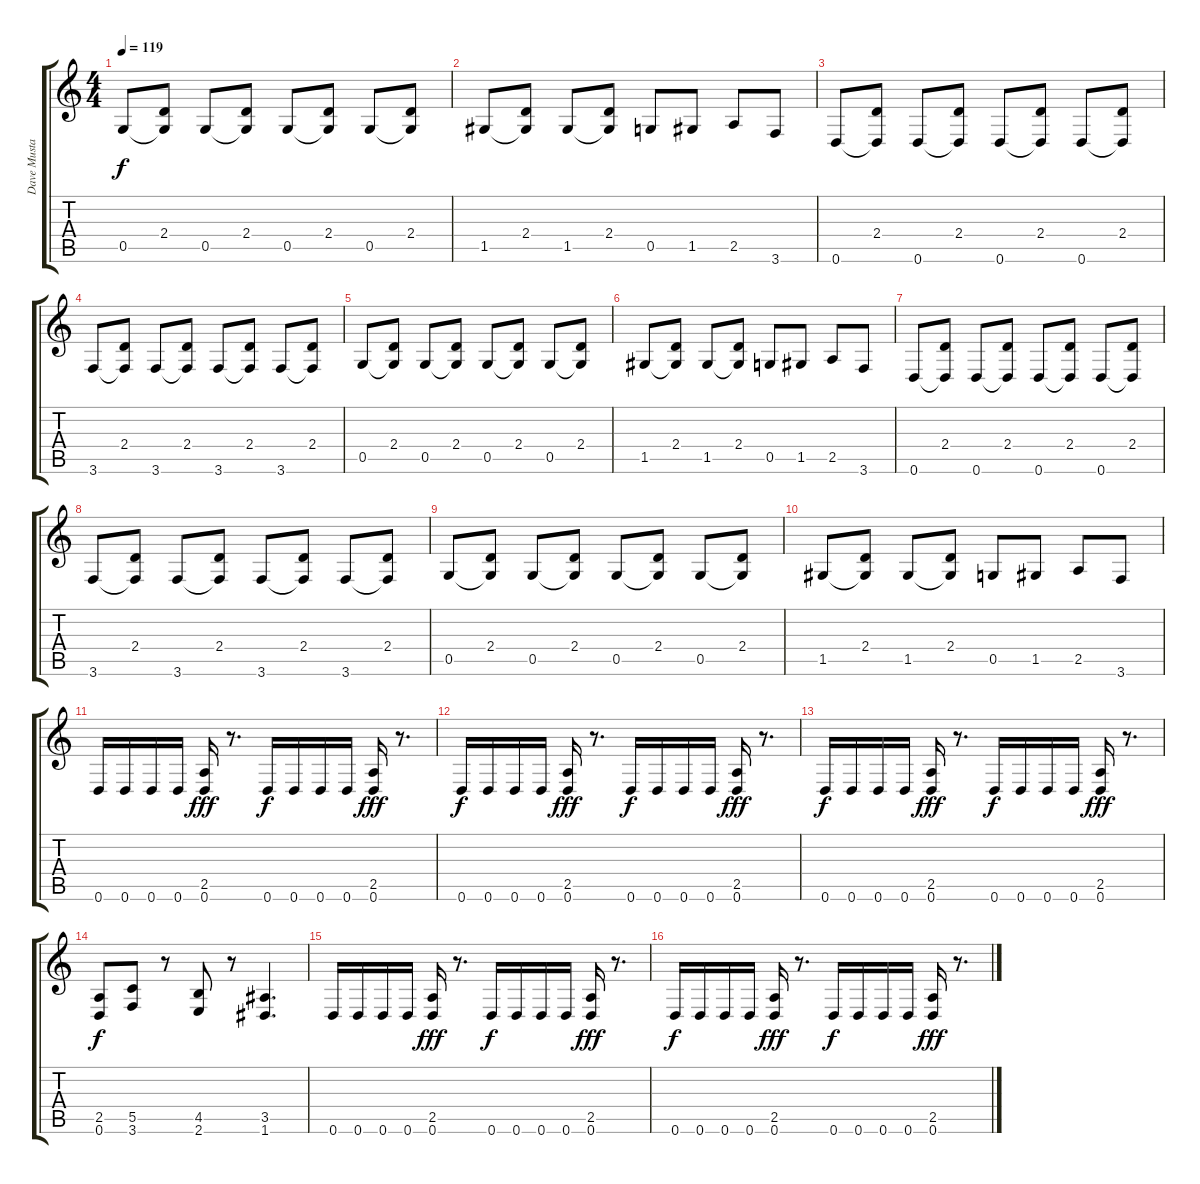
\track ("Dave Mustaine" "Dave Musta") {instrument electricguitarclean}
\staff {score tabs}
\tuning (D4 A3 F3 C3 G2 D2) {hide}
\ts (4 4)
\tempo 119
\clef g2
\ks c
0.5.8{dy f} (2.4 0.5{t}).8 0.5.8 (2.4 0.5{t}).8 0.5.8 (2.4 0.5{t}).8 0.5.8 (2.4 0.5{t}).8 |
1.5.8 (2.4 1.5{t}).8 1.5.8 (2.4 1.5{t}).8 0.5.8 1.5.8 2.5.8 3.6.8 |
0.6.8 (2.4 0.6{t}).8 0.6.8 (2.4 0.6{t}).8 0.6.8 (2.4 0.6{t}).8 0.6.8 (2.4 0.6{t}).8 |
3.6.8 (2.4 3.6{t}).8 3.6.8 (2.4 3.6{t}).8 3.6.8 (2.4 3.6{t}).8 3.6.8 (2.4 3.6{t}).8 |
0.5.8 (2.4 0.5{t}).8 0.5.8 (2.4 0.5{t}).8 0.5.8 (2.4 0.5{t}).8 0.5.8 (2.4 0.5{t}).8 |
1.5.8 (2.4 1.5{t}).8 1.5.8 (2.4 1.5{t}).8 0.5.8 1.5.8 2.5.8 3.6.8 |
0.6.8 (2.4 0.6{t}).8 0.6.8 (2.4 0.6{t}).8 0.6.8 (2.4 0.6{t}).8 0.6.8 (2.4 0.6{t}).8 |
3.6.8 (2.4 3.6{t}).8 3.6.8 (2.4 3.6{t}).8 3.6.8 (2.4 3.6{t}).8 3.6.8 (2.4 3.6{t}).8 |
0.5.8 (2.4 0.5{t}).8 0.5.8 (2.4 0.5{t}).8 0.5.8 (2.4 0.5{t}).8 0.5.8 (2.4 0.5{t}).8 |
1.5.8 (2.4 1.5{t}).8 1.5.8 (2.4 1.5{t}).8 0.5.8 1.5.8 2.5.8 3.6.8 |
0.6.16 0.6.16 0.6.16 0.6.16 (2.5 0.6).16{dy fff} r.8{d} 0.6.16{dy f} 0.6.16 0.6.16 0.6.16 (2.5 0.6).16{dy fff} r.8{d} |
0.6.16{dy f} 0.6.16 0.6.16 0.6.16 (2.5 0.6).16{dy fff} r.8{d} 0.6.16{dy f} 0.6.16 0.6.16 0.6.16 (2.5 0.6).16{dy fff} r.8{d} |
0.6.16{dy f} 0.6.16 0.6.16 0.6.16 (2.5 0.6).16{dy fff} r.8{d} 0.6.16{dy f} 0.6.16 0.6.16 0.6.16 (2.5 0.6).16{dy fff} r.8{d} |
(2.5 0.6).8{dy f} (5.5 3.6).8 r.8 (4.5 2.6).8 r.8 (3.5 1.6).4{d} |
0.6.16 0.6.16 0.6.16 0.6.16 (2.5 0.6).16{dy fff} r.8{d} 0.6.16{dy f} 0.6.16 0.6.16 0.6.16 (2.5 0.6).16{dy fff} r.8{d} |
0.6.16{dy f} 0.6.16 0.6.16 0.6.16 (2.5 0.6).16{dy fff} r.8{d} 0.6.16{dy f} 0.6.16 0.6.16 0.6.16 (2.5 0.6).16{dy fff} r.8{d}
